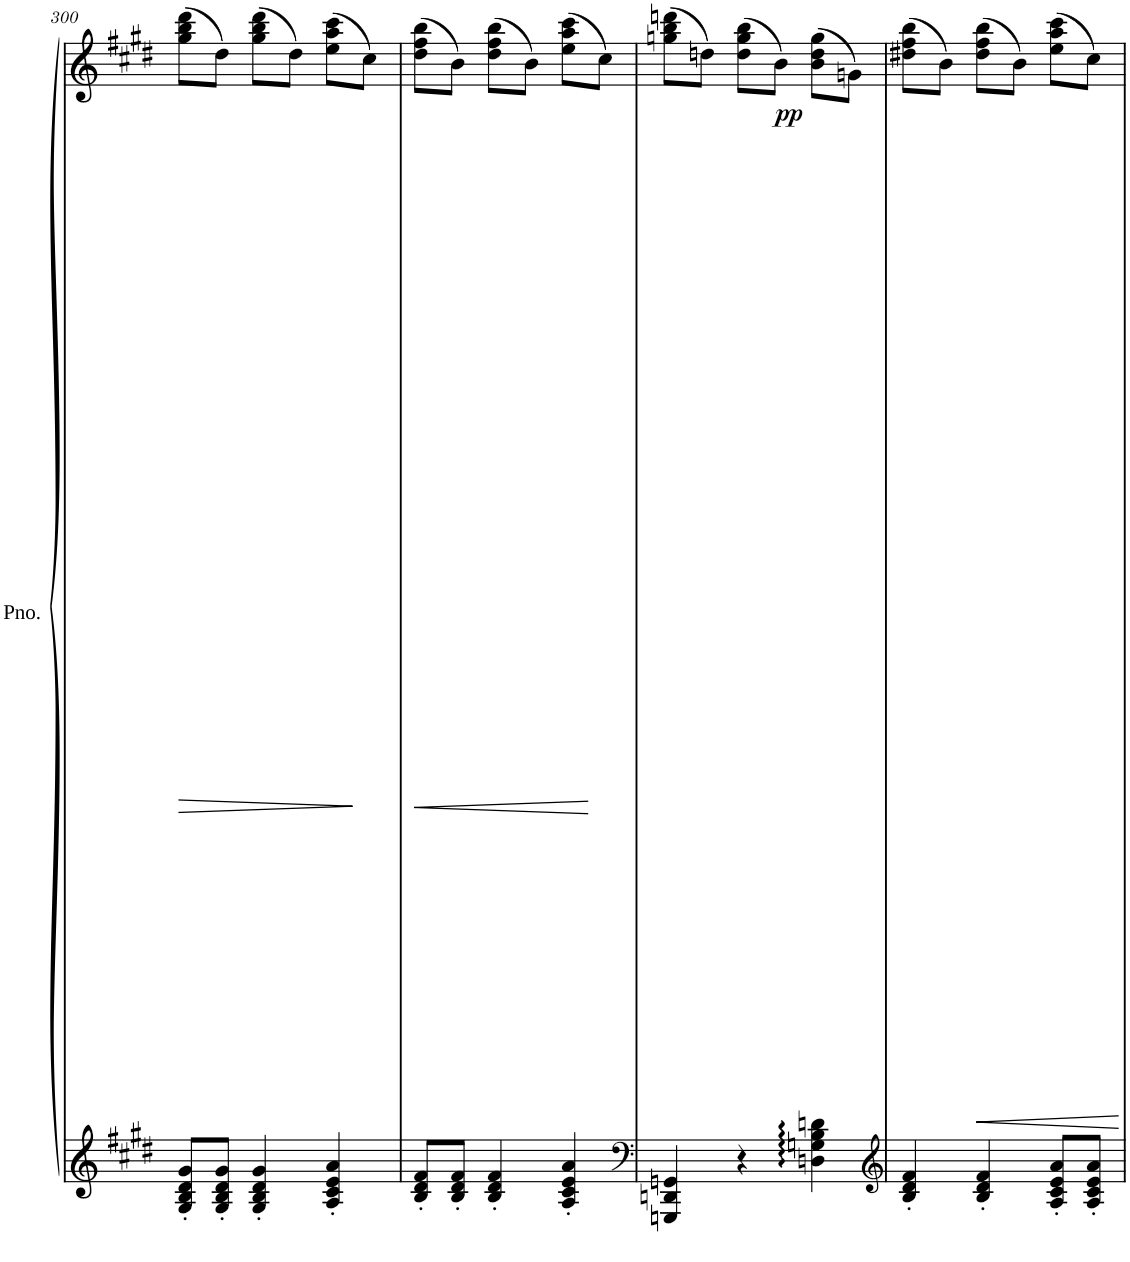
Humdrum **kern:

**kern	**kern	**dynam
*part1	*part1	*part1
*staff2	*staff1	*staff1/2
*I"Piano	*	*
*I'Pno.	*	*
!!LO:PB:g=z
*clefG2	*clefG2	*
*k[f#c#g#d#]	*k[f#c#g#d#]	*
*M6/8	*M6/8	*
=300	=300	=300
!	!	!LO:HP:b
8G#/' 8B/' 8d#/' 8g#/'L	(8gg#\ 8bb\ 8ddd#\L	>
8G#/' 8B/' 8d#/' 8g#/'J	8dd#\J)	.
4G#/' 4B/' 4d#/' 4g#/'	(8gg#\ 8bb\ 8ddd#\L	.
.	8dd#\J)	.
4A/' 4c#/' 4e/' 4a/'	(8ee\ 8aa\ 8ccc#\L	.
.	8cc#\J)	]
=301	=301	=301
!	!	!LO:HP:b
8B/' 8d#/' 8f#/'L	(8dd#\ 8ff#\ 8bb\L	<
8B/' 8d#/' 8f#/'J	8b\J)	.
4B/' 4d#/' 4f#/'	(8dd#\ 8ff#\ 8bb\L	.
.	8b\J)	.
4A/' 4c#/' 4e/' 4a/'	(8ee\ 8aa\ 8ccc#\L	.
.	8cc#\J)	[
=302	=302	=302
*clefF4	*	*
!	!	!LO:DY:b
4GGGn/ 4DDn/ 4GGn/	(8ggn\ 8bb\ 8dddn\L	pp
.	8ddn\J)	.
4r	(8dd\ 8gg\ 8bb\L	.
.	8b\J)	.
4Dn\ 4Gn\ 4B\ 4dn\	(8b\ 8dd\ 8gg\L	.
.	8gn\J)	.
=303	=303	=303
*clefG2	*	*
4B/' 4d#/' 4f#/'	(8dd#X\ 8ff#\ 8bb\L	.
.	8b\J)	.
!	!	!LO:HP:b
4B/' 4d#/' 4f#/'	(8dd#\ 8ff#\ 8bb\L	<
.	8b\J)	.
8A/' 8c#/' 8e/' 8a/'L	(8ee\ 8aa\ 8ccc#\L	.
8A/' 8c#/' 8e/' 8a/'J	8cc#\J)	[
=	=	=
*-	*-	*-
